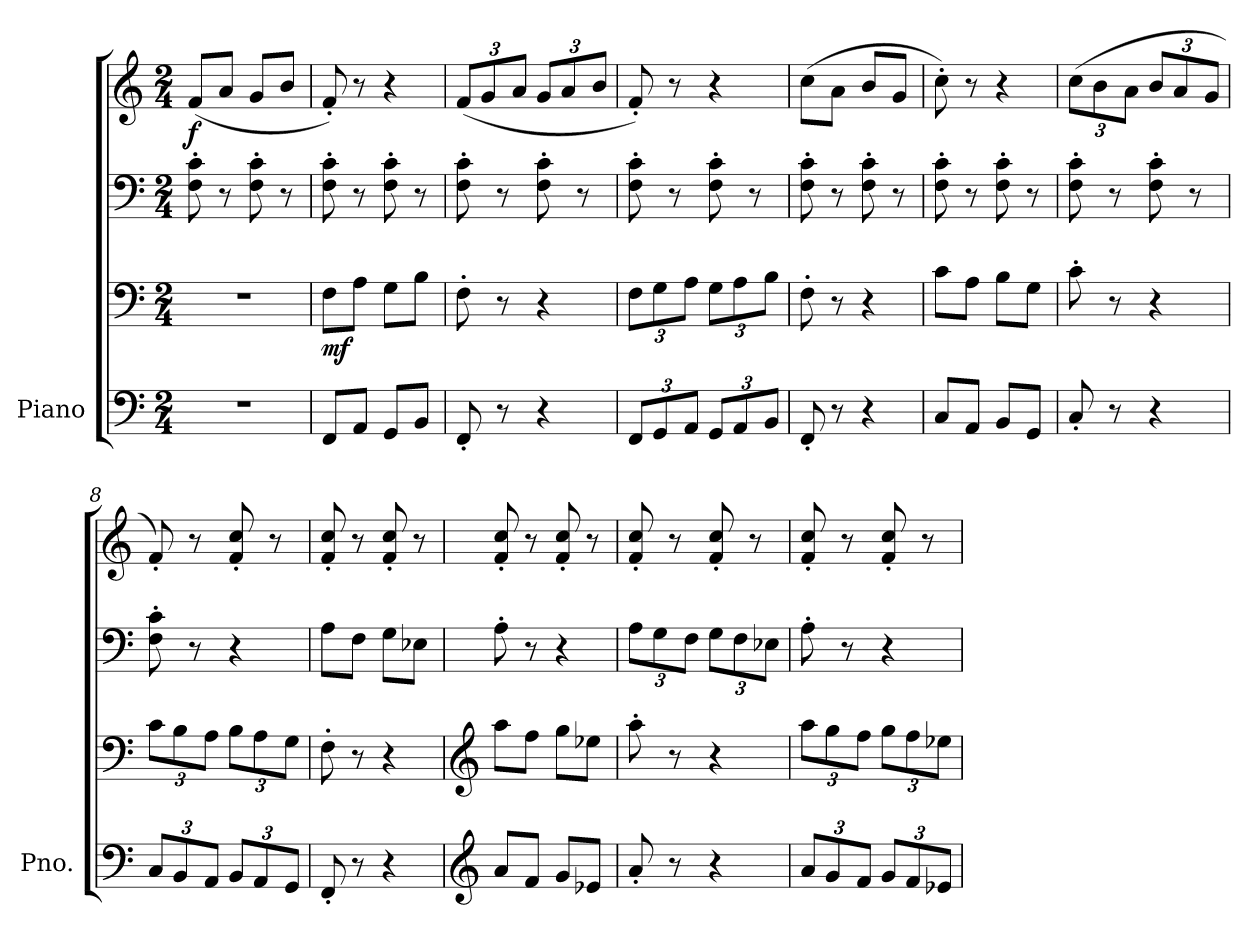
**kern	**kern	**kern	**kern	**dynam
*part1	*part1	*part1	*part1	*part1
*staff4	*staff3	*staff2	*staff1	*staff1/2/3/4
*I"Piano	*	*	*	*
*I'Pno.	*	*	*	*
*clefF4	*clefF4	*clefF4	*clefG2	*
*k[]	*k[]	*k[]	*k[]	*
*M2/4	*M2/4	*M2/4	*M2/4	*
*MM106	*MM106	*MM106	*MM106	*
=1	=1	=1	=1	=1
!	!	!	!	!LO:DY:b
2r	2r	8F\' 8c\'	(<8f/L	f
.	.	8r	8a/J	.
.	.	8F\' 8c\'	8g/L	.
.	.	8r	8b/J	.
=2	=2	=2	=2	=2
!	!	!	!	!LO:DY:b=3
8FF/L	8F\L	8F\' 8c\'	8f'/)	mf
8AA/J	8A\J	8r	8r	.
8GG/L	8G\L	8F\' 8c\'	4r	.
8BB/J	8B\J	8r	.	.
=3	=3	=3	=3	=3
*	*	*	*Xbrackettup	*
8FF'/	8F'\	8F\' 8c\'	(<12f/L	.
.	.	.	12g/	.
8r	8r	8r	.	.
.	.	.	12a/J	.
4r	4r	8F\' 8c\'	12g/L	.
.	.	.	12a/	.
.	.	8r	.	.
.	.	.	12b/J	.
=4	=4	=4	=4	=4
*Xbrackettup	*Xbrackettup	*	*	*
12FF/L	12F\L	8F\' 8c\'	8f'/)	.
12GG/	12G\	.	.	.
.	.	8r	8r	.
12AA/J	12A\J	.	.	.
12GG/L	12G\L	8F\' 8c\'	4r	.
12AA/	12A\	.	.	.
.	.	8r	.	.
12BB/J	12B\J	.	.	.
=5	=5	=5	=5	=5
8FF'/	8F'\	8F\' 8c\'	(>8cc\L	.
8r	8r	8r	8a\J	.
4r	4r	8F\' 8c\'	8b/L	.
.	.	8r	8g/J	.
=6	=6	=6	=6	=6
8C/L	8c\L	8F\' 8c\'	8cc'\)	.
8AA/J	8A\J	8r	8r	.
8BB/L	8B\L	8F\' 8c\'	4r	.
8GG/J	8G\J	8r	.	.
=7	=7	=7	=7	=7
8C'/	8c'\	8F\' 8c\'	(>12cc\L	.
.	.	.	12b\	.
8r	8r	8r	.	.
.	.	.	12a\J	.
4r	4r	8F\' 8c\'	12b/L	.
.	.	.	12a/	.
.	.	8r	.	.
.	.	.	12g/J	.
!!LO:LB:g=z
=8	=8	=8	=8	=8
12C/L	12c\L	8F\' 8c\'	8f'/)	.
12BB/	12B\	.	.	.
.	.	8r	8r	.
12AA/J	12A\J	.	.	.
12BB/L	12B\L	4r	8f/' 8cc/'	.
12AA/	12A\	.	.	.
.	.	.	8r	.
12GG/J	12G\J	.	.	.
=9	=9	=9	=9	=9
8FF'/	8F'\	8A\L	8f/' 8cc/'	.
8r	8r	8F\J	8r	.
4r	4r	8G\L	8f/' 8cc/'	.
.	.	8E-X\J	8r	.
=10	=10	=10	=10	=10
*clefG2	*clefG2	*	*	*
8a/L	8aa\L	8A'\	8f/' 8cc/'	.
8f/J	8ff\J	8r	8r	.
8g/L	8gg\L	4r	8f/' 8cc/'	.
8e-X/J	8ee-X\J	.	8r	.
=11	=11	=11	=11	=11
*	*	*Xbrackettup	*	*
8a'/	8aa'\	12A\L	8f/' 8cc/'	.
.	.	12G\	.	.
8r	8r	.	8r	.
.	.	12F\J	.	.
4r	4r	12G\L	8f/' 8cc/'	.
.	.	12F\	.	.
.	.	.	8r	.
.	.	12E-X\J	.	.
=12	=12	=12	=12	=12
12a/L	12aa\L	8A'\	8f/' 8cc/'	.
12g/	12gg\	.	.	.
.	.	8r	8r	.
12f/J	12ff\J	.	.	.
12g/L	12gg\L	4r	8f/' 8cc/'	.
12f/	12ff\	.	.	.
.	.	.	8r	.
12e-X/J	12ee-X\J	.	.	.
=	=	=	=	=
*-	*-	*-	*-	*-
